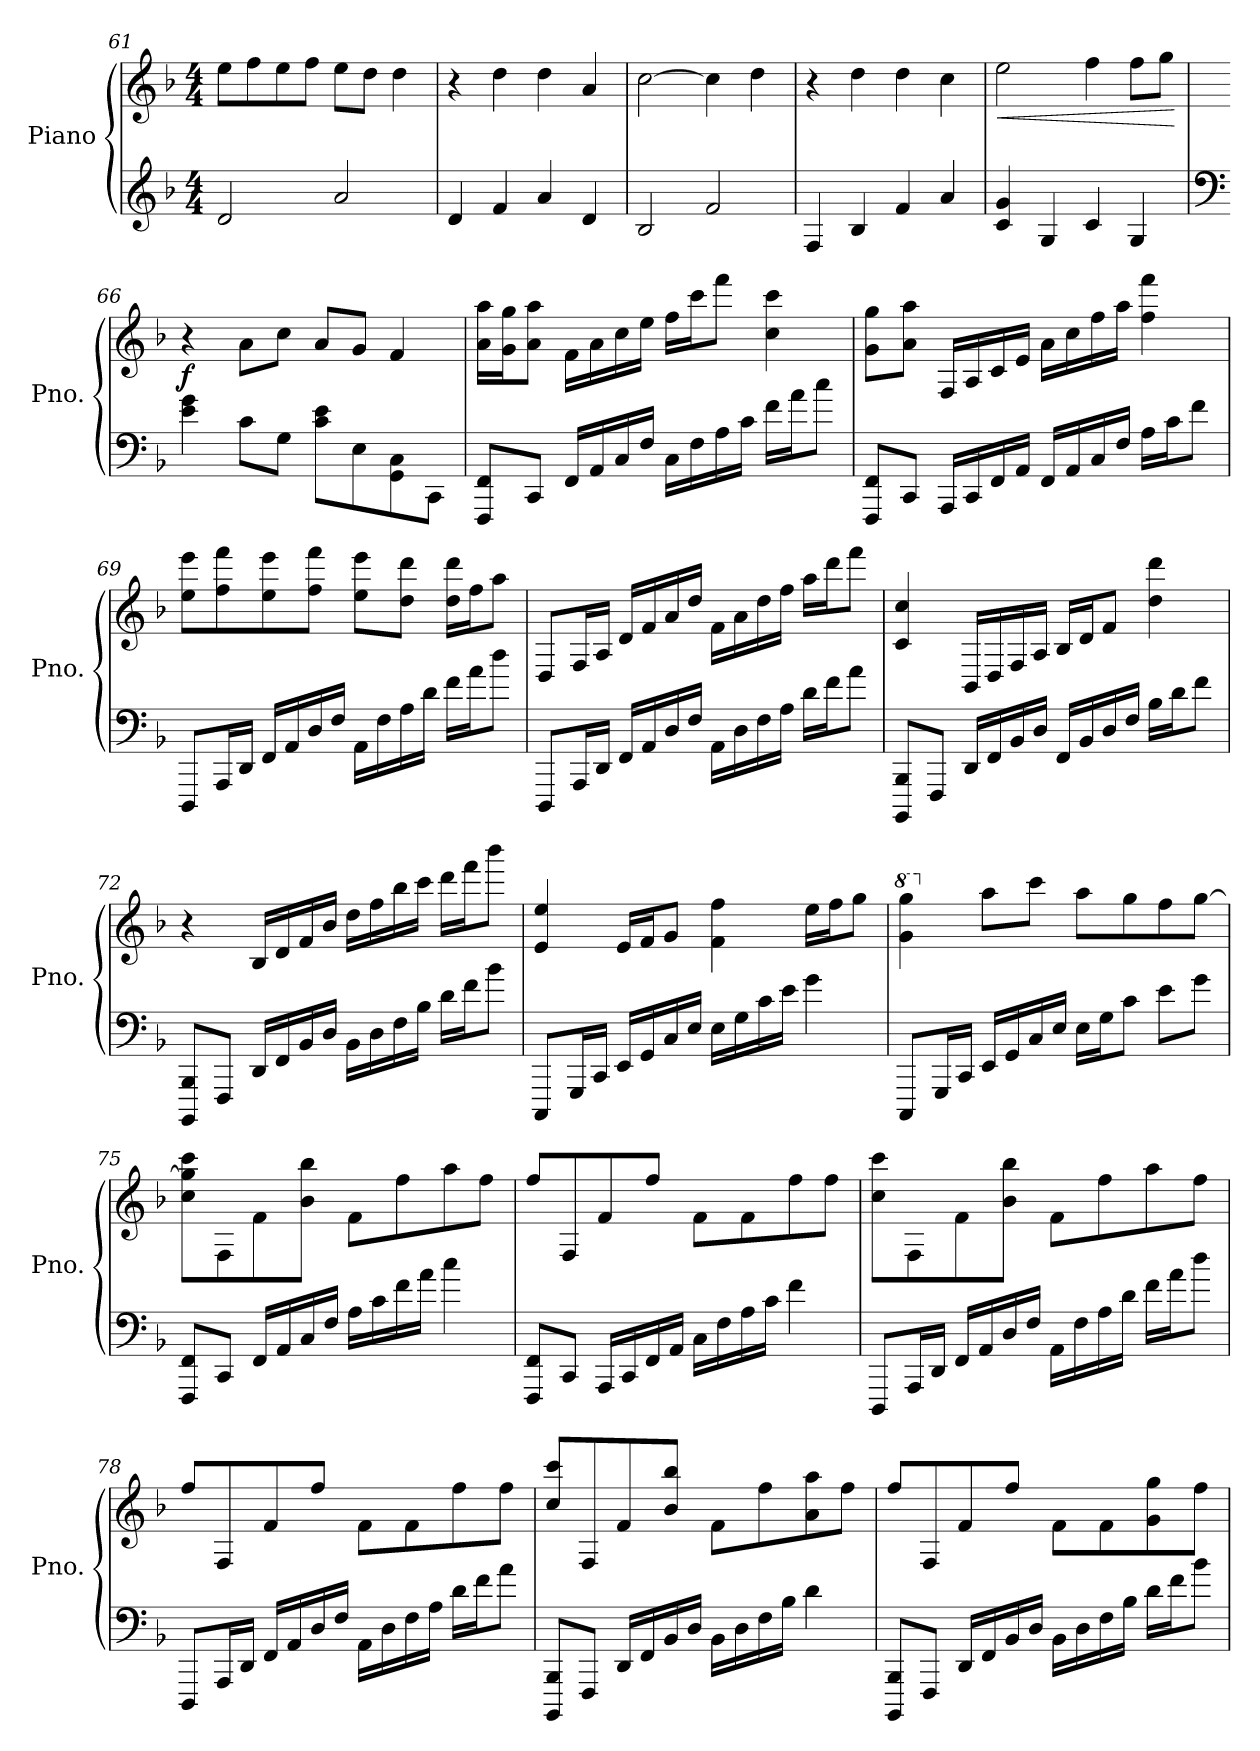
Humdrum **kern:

**kern	**kern	**dynam
*part1	*part1	*part1
*staff2	*staff1	*staff1/2
*I"Piano	*	*
*I'Pno.	*	*
!!LO:LB:g=z
*clefG2	*clefG2	*
*k[b-]	*k[b-]	*
*M4/4	*M4/4	*
=61	=61	=61
2d/	8ee\L	.
.	8ff\	.
.	8ee\	.
.	8ff\J	.
2a/	8ee\L	.
.	8dd\J	.
.	4dd\	.
=62	=62	=62
4d/	4r	.
4f/	4dd\	.
4a/	4dd\	.
4d/	4a/	.
=63	=63	=63
2B-/	[2cc\	.
2f/	4cc\]	.
.	4dd\	.
=64	=64	=64
4F/	4r	.
4B-/	4dd\	.
4f/	4dd\	.
4a/	4cc\	.
=65	=65	=65
!	!	!LO:HP:b
4c/ 4g/	2ee\	<
4G/	.	.
4c/	4ff\	.
4G/	8ff\L	.
.	8gg\J	.
.	.	[
=66	=66	=66
*clefF4	*	*
*	*MM135	*
!	!	!LO:DY:a=2
4e\ 4g\	4r	f
8c\L	8a\L	.
8G\J	8cc\J	.
8c\ 8e\L	8a/L	.
8E\	8g/J	.
8GG\ 8C\	4f/	.
8CC\J	.	.
!!LO:LB:g=z
=67	=67	=67
8FFF/ 8FF/L	16a\ 16aa\LL	.
.	16g\ 16gg\J	.
8CC/J	8a\ 8aa\J	.
16FF/LL	16f\LL	.
16AA/	16a\	.
16C/	16cc\	.
16F/JJ	16ee\JJ	.
16C\LL	16ff\LL	.
16F\	16ccc\J	.
16A\	8fff\J	.
16c\JJ	.	.
16f\LL	4cc\ 4ccc\	.
16a\J	.	.
8cc\J	.	.
=68	=68	=68
8FFF/ 8FF/L	8g\ 8gg\L	.
8CC/J	8a\ 8aa\J	.
16AAA/LL	16F/LL	.
16CC/	16A/	.
16FF/	16c/	.
16AA/JJ	16e/JJ	.
16FF/LL	16a\LL	.
16AA/	16cc\	.
16C/	16ff\	.
16F/JJ	16aa\JJ	.
16A\LL	4ff\ 4fff\	.
16c\J	.	.
8f\J	.	.
!!LO:LB:g=z
=69	=69	=69
8DDD/L	8ee\ 8eee\L	.
16AAA/L	8ff\ 8fff\	.
16DD/JJ	.	.
16FF/LL	8ee\ 8eee\	.
16AA/	.	.
16D/	8ff\ 8fff\J	.
16F/JJ	.	.
16AA\LL	8ee\ 8eee\L	.
16F\	.	.
16A\	8dd\ 8ddd\J	.
16d\JJ	.	.
16f\LL	16dd\ 16ddd\LL	.
16a\J	16ff\J	.
8dd\J	8aa\J	.
=70	=70	=70
8DDD/L	8D/L	.
16AAA/L	16F/L	.
16DD/JJ	16A/JJ	.
16FF/LL	16d/LL	.
16AA/	16f/	.
16D/	16a/	.
16F/JJ	16dd/JJ	.
16AA\LL	16f\LL	.
16D\	16a\	.
16F\	16dd\	.
16A\JJ	16ff\JJ	.
16d\LL	16aa\LL	.
16f\J	16ddd\J	.
8a\J	8fff\J	.
!!LO:PB:g=z
=71	=71	=71
8BBBB-/ 8BBB-/L	4c/ 4cc/	.
8FFF/J	.	.
16DD/LL	16BB-/LL	.
16FF/	16D/	.
16BB-/	16F/	.
16D/JJ	16A/JJ	.
16FF/LL	16B-/LL	.
16BB-/	16d/J	.
16D/	8f/J	.
16F/JJ	.	.
16B-\LL	4dd\ 4ddd\	.
16d\J	.	.
8f\J	.	.
=72	=72	=72
8BBBB-/ 8BBB-/L	4r	.
8FFF/J	.	.
16DD/LL	16B-/LL	.
16FF/	16d/	.
16BB-/	16f/	.
16D/JJ	16b-/JJ	.
16BB-\LL	16dd\LL	.
16D\	16ff\	.
16F\	16bb-\	.
16B-\JJ	16ccc\JJ	.
16d\LL	16ddd\LL	.
16f\J	16fff\J	.
8b-\J	8bbb-\J	.
!!LO:LB:g=z
=73	=73	=73
8CCC/L	4e/ 4ee/	.
16GGG/L	.	.
16CC/JJ	.	.
16EE/LL	16e/LL	.
16GG/	16f/J	.
16C/	8g/J	.
16E/JJ	.	.
16E\LL	4f\ 4ff\	.
16G\	.	.
16c\	.	.
16e\JJ	.	.
4g\	16ee\LL	.
.	16ff\J	.
.	8gg\J	.
=74	=74	=74
*	*8va	*
8CCC/L	4gg\ 4ggg\	.
16GGG/L	.	.
16CC/JJ	.	.
*	*X8va	*
16EE/LL	8aa\L	.
16GG/	.	.
16C/	8ccc\J	.
16E/JJ	.	.
16E\LL	8aa\L	.
16G\J	.	.
8c\J	8gg\	.
8e\L	8ff\	.
8g\J	[8gg\J	.
=75	=75	=75
8FFF/ 8FF/L	8cc\ 8gg\] 8ccc\L	.
8CC/J	8F\	.
16FF/LL	8f\	.
16AA/	.	.
16C/	8b-\ 8bb-\J	.
16F/JJ	.	.
16A\LL	8f\L	.
16c\	.	.
16f\	8ff\	.
16a\JJ	.	.
4cc\	8aa\	.
.	8ff\J	.
!!LO:LB:g=z
=76	=76	=76
8FFF/ 8FF/L	8ff/L	.
8CC/J	8F/	.
16AAA/LL	8f/	.
16CC/	.	.
16FF/	8ff/J	.
16AA/JJ	.	.
16C\LL	8f\L	.
16F\	.	.
16A\	8f\	.
16c\JJ	.	.
4f\	8ff\	.
.	8ff\J	.
=77	=77	=77
8DDD/L	8cc\ 8ccc\L	.
16AAA/L	8F\	.
16DD/JJ	.	.
16FF/LL	8f\	.
16AA/	.	.
16D/	8b-\ 8bb-\J	.
16F/JJ	.	.
16AA\LL	8f\L	.
16F\	.	.
16A\	8ff\	.
16d\JJ	.	.
16f\LL	8aa\	.
16a\J	.	.
8dd\J	8ff\J	.
=78	=78	=78
8DDD/L	8ff/L	.
16AAA/L	8F/	.
16DD/JJ	.	.
16FF/LL	8f/	.
16AA/	.	.
16D/	8ff/J	.
16F/JJ	.	.
16AA\LL	8f\L	.
16D\	.	.
16F\	8f\	.
16A\JJ	.	.
16d\LL	8ff\	.
16f\J	.	.
8a\J	8ff\J	.
!!LO:LB:g=z
=79	=79	=79
8BBBB-/ 8BBB-/L	8cc/ 8ccc/L	.
8FFF/J	8F/	.
16DD/LL	8f/	.
16FF/	.	.
16BB-/	8b-/ 8bb-/J	.
16D/JJ	.	.
16BB-\LL	8f\L	.
16D\	.	.
16F\	8ff\	.
16B-\JJ	.	.
4d\	8a\ 8aa\	.
.	8ff\J	.
=80	=80	=80
8BBBB-/ 8BBB-/L	8ff/L	.
8FFF/J	8F/	.
16DD/LL	8f/	.
16FF/	.	.
16BB-/	8ff/J	.
16D/JJ	.	.
16BB-\LL	8f\L	.
16D\	.	.
16F\	8f\	.
16B-\JJ	.	.
16d\LL	8g\ 8gg\	.
16f\J	.	.
8b-\J	8ff\J	.
=	=	=
*-	*-	*-
